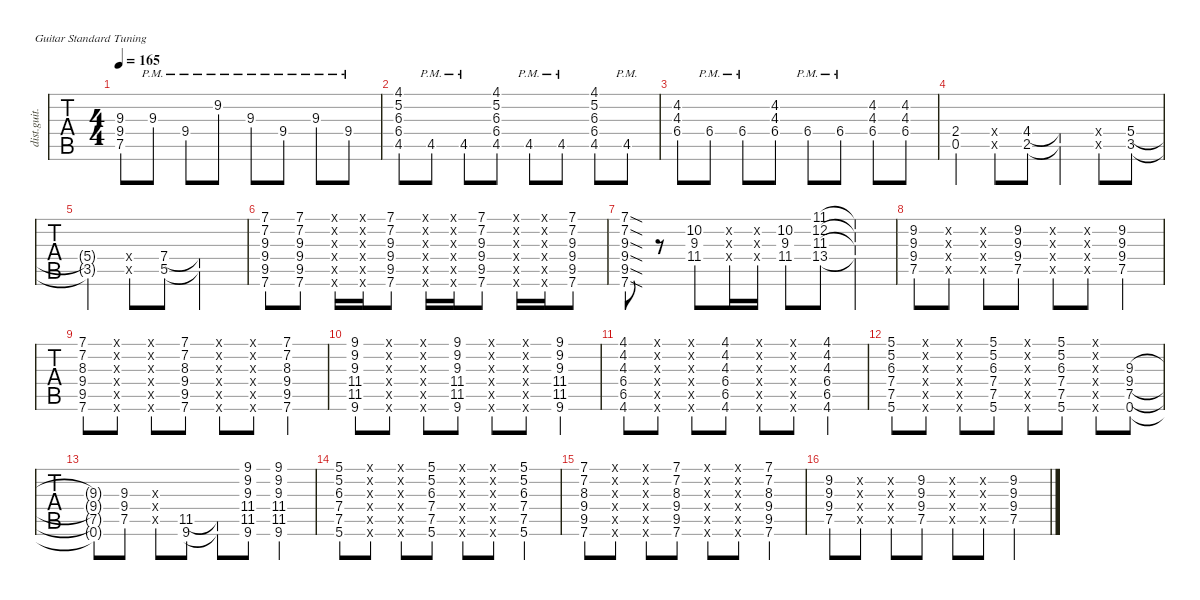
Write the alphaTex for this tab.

\defaultSystemsLayout 4
\hideDynamics
\bracketExtendMode nobrackets
\track ("Distortion Guitar" "dist.guit.") {instrument distortionguitar}
\staff {tabs}
\tuning (E4 B3 G3 D3 A2 E2)
\ts (4 4)
\tempo 165
\clef g2
\ks c
(7.5 9.4 9.3).8{dy mf} 9.3{pm}.8 9.4{pm}.8 9.2{pm acc #}.8 9.3{pm}.8 9.4{pm}.8 9.3{pm}.8 9.4{pm}.8 |
(4.5{acc #} 6.4{acc #} 6.3{acc #} 5.2 4.1{acc #}).8 4.5{pm acc #}.8 4.5{pm acc #}.8 (4.5{acc #} 6.4{acc #} 6.3{acc #} 5.2 4.1{acc #}).8 4.5{pm acc #}.8 4.5{pm acc #}.8 (4.5{acc #} 6.4{acc #} 6.3{acc #} 5.2 4.1{acc #}).8 4.5{pm acc #}.8 |
(6.4{acc #} 4.3 4.2{acc #}).8 6.4{pm acc #}.8 6.4{pm acc #}.8 (6.4{acc #} 4.3 4.2{acc #}).8 6.4{pm acc #}.8 6.4{pm acc #}.8 (6.4{acc #} 4.3 4.2{acc #}).8 (4.2{acc #} 4.3 6.4{acc #}).8 |
(0.5 2.4).4 (0.4{x} 0.5{x}).8 (2.5 4.4{acc #}).8 (4.4{t acc #} 2.5{t}).4 (0.5{x} 0.4{x}).8 (5.4 3.5).8 |
(3.5{t} 5.4{t}).4 (0.4{x} 0.5{x}).8 (5.5 7.4).8 (7.4{t} 5.5{t}).2 |
(7.6 9.5{acc #} 9.4 9.3 7.2{acc #} 7.1).8 (7.1 7.2{acc #} 9.3 9.4 9.5{acc #} 7.6).8 (0.6{x} 0.5{x} 0.4{x} 0.3{x} 0.2{x} 0.1{x}).16 (0.1{x} 0.2{x} 0.3{x} 0.4{x} 0.5{x} 0.6{x}).16 (7.1 7.2{acc #} 9.3 9.4 9.5{acc #} 7.6).8 (0.6{x} 0.5{x} 0.4{x} 0.3{x} 0.2{x} 0.1{x}).16 (0.1{x} 0.2{x} 0.3{x} 0.4{x} 0.5{x} 0.6{x}).16 (7.1 7.2{acc #} 9.3 9.4 9.5{acc #} 7.6).8 (0.6{x} 0.5{x} 0.4{x} 0.3{x} 0.2{x} 0.1{x}).16 (0.1{x} 0.2{x} 0.3{x} 0.4{x} 0.5{x} 0.6{x}).16 (7.1 7.2{acc #} 9.3 9.4 9.5{acc #} 7.6).8 |
(7.1{sod} 7.2{sod acc #} 9.3{sod} 9.4{sod} 9.5{sod acc #} 7.6{sod}).8 r.8 (11.4{acc #} 9.3 10.2).8 (0.2{x} 0.3{x} 0.4{x}).16 (0.4{x} 0.3{x} 0.2{x}).16 (10.2 9.3 11.4{acc #}).8 (13.4{acc #} 11.3{acc #} 12.2 11.1{acc #}).8 (13.4{t acc #} 11.3{t acc #} 12.2{t} 11.1{t acc #}).4 |
(7.5 9.4 9.3 9.2{acc #}).8 (0.2{x} 0.3{x} 0.4{x} 0.5{x}).8 (0.5{x} 0.4{x} 0.3{x} 0.2{x}).8 (9.2{acc #} 9.3 9.4 7.5).8 (0.5{x} 0.4{x} 0.3{x} 0.2{x}).8 (0.5{x} 0.4{x} 0.3{x} 0.2{x}).8 (9.2{acc #} 9.3 9.4 7.5).4 |
(7.6 9.5{acc #} 9.4 8.3{acc #} 7.2{acc #} 7.1).8 (0.1{x} 0.2{x} 0.3{x} 0.4{x} 0.5{x} 0.6{x}).8 (0.1{x} 0.2{x} 0.3{x} 0.4{x} 0.5{x} 0.6{x}).8 (7.6 9.5{acc #} 9.4 8.3{acc #} 7.2{acc #} 7.1).8 (0.1{x} 0.2{x} 0.3{x} 0.4{x} 0.5{x} 0.6{x}).8 (0.1{x} 0.2{x} 0.3{x} 0.4{x} 0.5{x} 0.6{x}).8 (7.6 9.5{acc #} 9.4 8.3{acc #} 7.2{acc #} 7.1).4 |
(9.6{acc #} 11.5{acc #} 11.4{acc #} 9.3 9.2{acc #} 9.1{acc #}).8 (0.1{x} 0.2{x} 0.3{x} 0.4{x} 0.5{x} 0.6{x}).8 (0.1{x} 0.2{x} 0.3{x} 0.4{x} 0.5{x} 0.6{x}).8 (9.6{acc #} 11.5{acc #} 11.4{acc #} 9.3 9.2{acc #} 9.1{acc #}).8 (0.1{x} 0.2{x} 0.3{x} 0.4{x} 0.5{x} 0.6{x}).8 (0.1{x} 0.2{x} 0.3{x} 0.4{x} 0.5{x} 0.6{x}).8 (9.6{acc #} 11.5{acc #} 11.4{acc #} 9.3 9.2{acc #} 9.1{acc #}).4 |
(4.6{acc #} 6.5{acc #} 6.4{acc #} 4.3 4.2{acc #} 4.1{acc #}).8 (0.1{x} 0.2{x} 0.3{x} 0.4{x} 0.5{x} 0.6{x}).8 (0.1{x} 0.2{x} 0.3{x} 0.4{x} 0.5{x} 0.6{x}).8 (4.6{acc #} 6.5{acc #} 6.4{acc #} 4.3 4.2{acc #} 4.1{acc #}).8 (0.1{x} 0.2{x} 0.3{x} 0.4{x} 0.5{x} 0.6{x}).8 (0.1{x} 0.2{x} 0.3{x} 0.4{x} 0.5{x} 0.6{x}).8 (4.6{acc #} 6.5{acc #} 6.4{acc #} 4.3 4.2{acc #} 4.1{acc #}).4 |
(5.6 7.5 7.4 6.3{acc #} 5.2 5.1).8 (0.1{x} 0.2{x} 0.3{x} 0.4{x} 0.5{x} 0.6{x}).8 (0.1{x} 0.2{x} 0.3{x} 0.4{x} 0.5{x} 0.6{x}).8 (5.6 7.5 7.4 6.3{acc #} 5.2 5.1).8 (0.1{x} 0.2{x} 0.3{x} 0.4{x} 0.5{x} 0.6{x}).8 (5.6 7.5 7.4 6.3{acc #} 5.2 5.1).8 (0.1{x} 0.2{x} 0.3{x} 0.4{x} 0.5{x} 0.6{x}).8 (0.6 7.5 9.4 9.3).8 |
(0.6{t} 7.5{t} 9.4{t} 9.3{t}).8 (7.5 9.4 9.3).8 (0.5{x} 0.4{x} 0.3{x}).8 (11.5{acc #} 9.6{acc #}).8 (9.6{t acc #} 11.5{t acc #}).8 (9.6{acc #} 11.5{acc #} 11.4{acc #} 9.3 9.2{acc #} 9.1{acc #}).8 (9.6{acc #} 11.5{acc #} 11.4{acc #} 9.3 9.2{acc #} 9.1{acc #}).4 |
(5.1 5.2 6.3{acc #} 7.4 7.5 5.6).8 (0.6{x} 0.5{x} 0.4{x} 0.3{x} 0.2{x} 0.1{x}).8 (0.6{x} 0.5{x} 0.4{x} 0.3{x} 0.2{x} 0.1{x}).8 (5.1 5.2 6.3{acc #} 7.4 7.5 5.6).8 (0.6{x} 0.5{x} 0.4{x} 0.3{x} 0.2{x} 0.1{x}).8 (0.6{x} 0.5{x} 0.4{x} 0.3{x} 0.2{x} 0.1{x}).8 (5.1 5.2 6.3{acc #} 7.4 7.5 5.6).4 |
(7.6 9.5{acc #} 9.4 8.3{acc #} 7.2{acc #} 7.1).8 (0.1{x} 0.2{x} 0.3{x} 0.4{x} 0.5{x} 0.6{x}).8 (0.1{x} 0.2{x} 0.3{x} 0.4{x} 0.5{x} 0.6{x}).8 (7.6 9.5{acc #} 9.4 8.3{acc #} 7.2{acc #} 7.1).8 (0.1{x} 0.2{x} 0.3{x} 0.4{x} 0.5{x} 0.6{x}).8 (0.1{x} 0.2{x} 0.3{x} 0.4{x} 0.5{x} 0.6{x}).8 (7.6 9.5{acc #} 9.4 8.3{acc #} 7.2{acc #} 7.1).4 |
(7.5 9.4 9.3 9.2{acc #}).8 (0.2{x} 0.3{x} 0.4{x} 0.5{x}).8 (0.5{x} 0.4{x} 0.3{x} 0.2{x}).8 (9.2{acc #} 9.3 9.4 7.5).8 (0.5{x} 0.4{x} 0.3{x} 0.2{x}).8 (0.5{x} 0.4{x} 0.3{x} 0.2{x}).8 (9.2{acc #} 9.3 9.4 7.5).4
